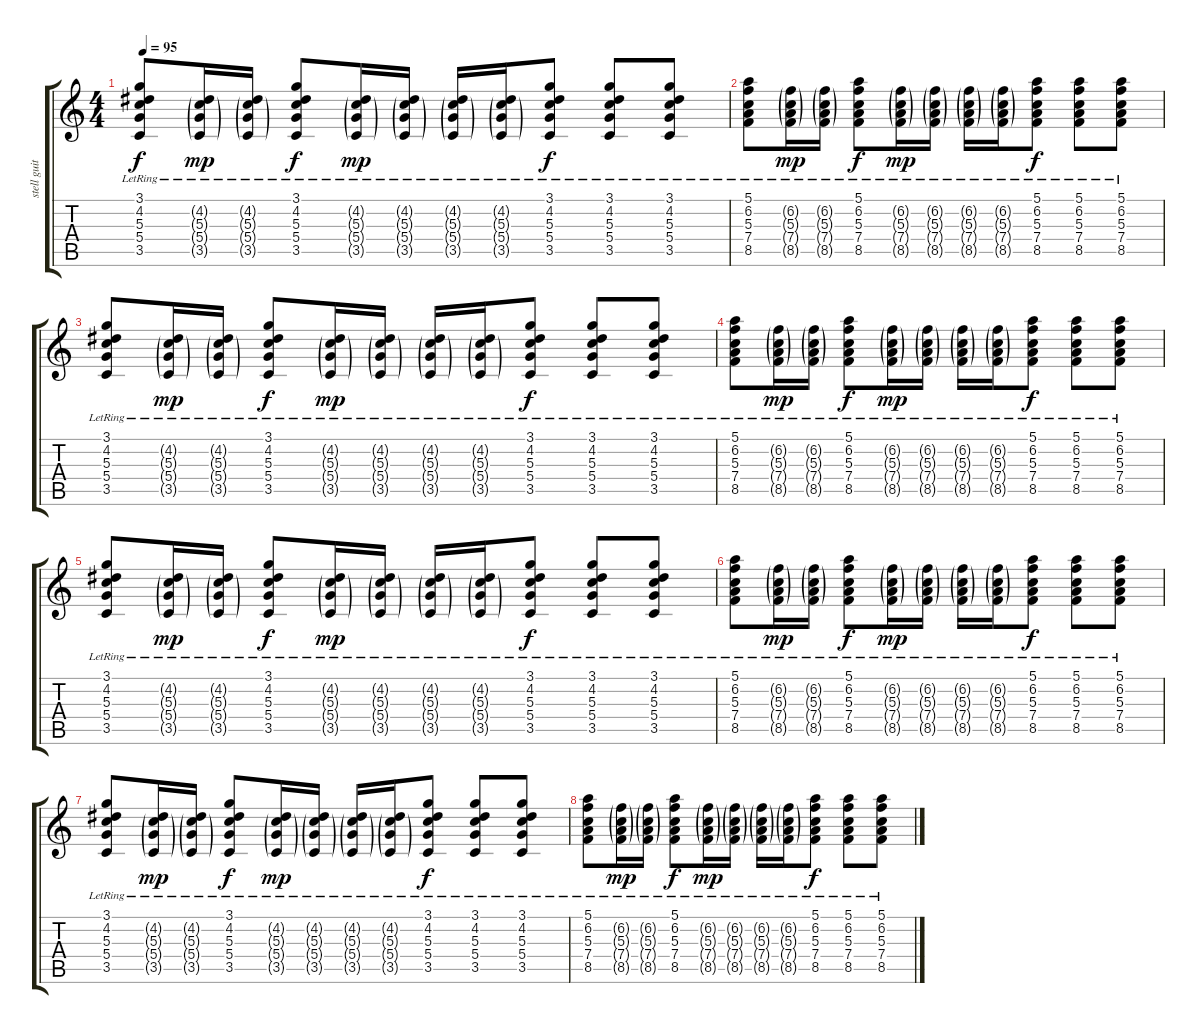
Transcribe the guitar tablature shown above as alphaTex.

\track ("stell guitar" "stell guit") {instrument acousticguitarsteel}
\staff {score tabs}
\tuning (E4 B3 G3 D3 A2 E2) {hide}
\ts (4 4)
\tempo 95
\clef g2
\ks c
(3.1{lr} 4.2{lr} 5.3{lr} 5.4{lr} 3.5{lr}).8{dy f} (4.2{g lr} 5.3{g lr} 5.4{g lr} 3.5{g lr}).16{dy mp} (4.2{g lr} 5.3{g lr} 5.4{g lr} 3.5{g lr}).16 (3.1{lr} 4.2{lr} 5.3{lr} 5.4{lr} 3.5{lr}).8{dy f} (4.2{g lr} 5.3{g lr} 5.4{g lr} 3.5{g lr}).16{dy mp} (4.2{g lr} 5.3{g lr} 5.4{g lr} 3.5{g lr}).16 (4.2{g lr} 5.3{g lr} 5.4{g lr} 3.5{g lr}).16 (4.2{g lr} 5.3{g lr} 5.4{g lr} 3.5{g lr}).16 (3.1{lr} 4.2{lr} 5.3{lr} 5.4{lr} 3.5{lr}).8{dy f} (3.1{lr} 4.2{lr} 5.3{lr} 5.4{lr} 3.5{lr}).8 (3.1{lr} 4.2{lr} 5.3{lr} 5.4{lr} 3.5{lr}).8 |
(5.1{lr} 6.2{lr} 5.3{lr} 7.4{lr} 8.5{lr}).8 (6.2{g lr} 5.3{g lr} 7.4{g lr} 8.5{g lr}).16{dy mp} (6.2{g lr} 5.3{g lr} 7.4{g lr} 8.5{g lr}).16 (5.1{lr} 6.2{lr} 5.3{lr} 7.4{lr} 8.5{lr}).8{dy f} (6.2{g lr} 5.3{g lr} 7.4{g lr} 8.5{g lr}).16{dy mp} (6.2{g lr} 5.3{g lr} 7.4{g lr} 8.5{g lr}).16 (6.2{g lr} 5.3{g lr} 7.4{g lr} 8.5{g lr}).16 (6.2{g lr} 5.3{g lr} 7.4{g lr} 8.5{g lr}).16 (5.1{lr} 6.2{lr} 5.3{lr} 7.4{lr} 8.5{lr}).8{dy f} (5.1{lr} 6.2{lr} 5.3{lr} 7.4{lr} 8.5{lr}).8 (5.1{lr} 6.2{lr} 5.3{lr} 7.4{lr} 8.5{lr}).8 |
(3.1{lr} 4.2{lr} 5.3{lr} 5.4{lr} 3.5{lr}).8 (4.2{g lr} 5.3{g lr} 5.4{g lr} 3.5{g lr}).16{dy mp} (4.2{g lr} 5.3{g lr} 5.4{g lr} 3.5{g lr}).16 (3.1{lr} 4.2{lr} 5.3{lr} 5.4{lr} 3.5{lr}).8{dy f} (4.2{g lr} 5.3{g lr} 5.4{g lr} 3.5{g lr}).16{dy mp} (4.2{g lr} 5.3{g lr} 5.4{g lr} 3.5{g lr}).16 (4.2{g lr} 5.3{g lr} 5.4{g lr} 3.5{g lr}).16 (4.2{g lr} 5.3{g lr} 5.4{g lr} 3.5{g lr}).16 (3.1{lr} 4.2{lr} 5.3{lr} 5.4{lr} 3.5{lr}).8{dy f} (3.1{lr} 4.2{lr} 5.3{lr} 5.4{lr} 3.5{lr}).8 (3.1{lr} 4.2{lr} 5.3{lr} 5.4{lr} 3.5{lr}).8 |
(5.1{lr} 6.2{lr} 5.3{lr} 7.4{lr} 8.5{lr}).8 (6.2{g lr} 5.3{g lr} 7.4{g lr} 8.5{g lr}).16{dy mp} (6.2{g lr} 5.3{g lr} 7.4{g lr} 8.5{g lr}).16 (5.1{lr} 6.2{lr} 5.3{lr} 7.4{lr} 8.5{lr}).8{dy f} (6.2{g lr} 5.3{g lr} 7.4{g lr} 8.5{g lr}).16{dy mp} (6.2{g lr} 5.3{g lr} 7.4{g lr} 8.5{g lr}).16 (6.2{g lr} 5.3{g lr} 7.4{g lr} 8.5{g lr}).16 (6.2{g lr} 5.3{g lr} 7.4{g lr} 8.5{g lr}).16 (5.1{lr} 6.2{lr} 5.3{lr} 7.4{lr} 8.5{lr}).8{dy f} (5.1{lr} 6.2{lr} 5.3{lr} 7.4{lr} 8.5{lr}).8 (5.1{lr} 6.2{lr} 5.3{lr} 7.4{lr} 8.5{lr}).8 |
(3.1{lr} 4.2{lr} 5.3{lr} 5.4{lr} 3.5{lr}).8 (4.2{g lr} 5.3{g lr} 5.4{g lr} 3.5{g lr}).16{dy mp} (4.2{g lr} 5.3{g lr} 5.4{g lr} 3.5{g lr}).16 (3.1{lr} 4.2{lr} 5.3{lr} 5.4{lr} 3.5{lr}).8{dy f} (4.2{g lr} 5.3{g lr} 5.4{g lr} 3.5{g lr}).16{dy mp} (4.2{g lr} 5.3{g lr} 5.4{g lr} 3.5{g lr}).16 (4.2{g lr} 5.3{g lr} 5.4{g lr} 3.5{g lr}).16 (4.2{g lr} 5.3{g lr} 5.4{g lr} 3.5{g lr}).16 (3.1{lr} 4.2{lr} 5.3{lr} 5.4{lr} 3.5{lr}).8{dy f} (3.1{lr} 4.2{lr} 5.3{lr} 5.4{lr} 3.5{lr}).8 (3.1{lr} 4.2{lr} 5.3{lr} 5.4{lr} 3.5{lr}).8 |
(5.1{lr} 6.2{lr} 5.3{lr} 7.4{lr} 8.5{lr}).8 (6.2{g lr} 5.3{g lr} 7.4{g lr} 8.5{g lr}).16{dy mp} (6.2{g lr} 5.3{g lr} 7.4{g lr} 8.5{g lr}).16 (5.1{lr} 6.2{lr} 5.3{lr} 7.4{lr} 8.5{lr}).8{dy f} (6.2{g lr} 5.3{g lr} 7.4{g lr} 8.5{g lr}).16{dy mp} (6.2{g lr} 5.3{g lr} 7.4{g lr} 8.5{g lr}).16 (6.2{g lr} 5.3{g lr} 7.4{g lr} 8.5{g lr}).16 (6.2{g lr} 5.3{g lr} 7.4{g lr} 8.5{g lr}).16 (5.1{lr} 6.2{lr} 5.3{lr} 7.4{lr} 8.5{lr}).8{dy f} (5.1{lr} 6.2{lr} 5.3{lr} 7.4{lr} 8.5{lr}).8 (5.1{lr} 6.2{lr} 5.3{lr} 7.4{lr} 8.5{lr}).8 |
(3.1{lr} 4.2{lr} 5.3{lr} 5.4{lr} 3.5{lr}).8 (4.2{g lr} 5.3{g lr} 5.4{g lr} 3.5{g lr}).16{dy mp} (4.2{g lr} 5.3{g lr} 5.4{g lr} 3.5{g lr}).16 (3.1{lr} 4.2{lr} 5.3{lr} 5.4{lr} 3.5{lr}).8{dy f} (4.2{g lr} 5.3{g lr} 5.4{g lr} 3.5{g lr}).16{dy mp} (4.2{g lr} 5.3{g lr} 5.4{g lr} 3.5{g lr}).16 (4.2{g lr} 5.3{g lr} 5.4{g lr} 3.5{g lr}).16 (4.2{g lr} 5.3{g lr} 5.4{g lr} 3.5{g lr}).16 (3.1{lr} 4.2{lr} 5.3{lr} 5.4{lr} 3.5{lr}).8{dy f} (3.1{lr} 4.2{lr} 5.3{lr} 5.4{lr} 3.5{lr}).8 (3.1{lr} 4.2{lr} 5.3{lr} 5.4{lr} 3.5{lr}).8 |
(5.1{lr} 6.2{lr} 5.3{lr} 7.4{lr} 8.5{lr}).8 (6.2{g lr} 5.3{g lr} 7.4{g lr} 8.5{g lr}).16{dy mp} (6.2{g lr} 5.3{g lr} 7.4{g lr} 8.5{g lr}).16 (5.1{lr} 6.2{lr} 5.3{lr} 7.4{lr} 8.5{lr}).8{dy f} (6.2{g lr} 5.3{g lr} 7.4{g lr} 8.5{g lr}).16{dy mp} (6.2{g lr} 5.3{g lr} 7.4{g lr} 8.5{g lr}).16 (6.2{g lr} 5.3{g lr} 7.4{g lr} 8.5{g lr}).16 (6.2{g lr} 5.3{g lr} 7.4{g lr} 8.5{g lr}).16 (5.1{lr} 6.2{lr} 5.3{lr} 7.4{lr} 8.5{lr}).8{dy f} (5.1{lr} 6.2{lr} 5.3{lr} 7.4{lr} 8.5{lr}).8 (5.1{lr} 6.2{lr} 5.3{lr} 7.4{lr} 8.5{lr}).8
